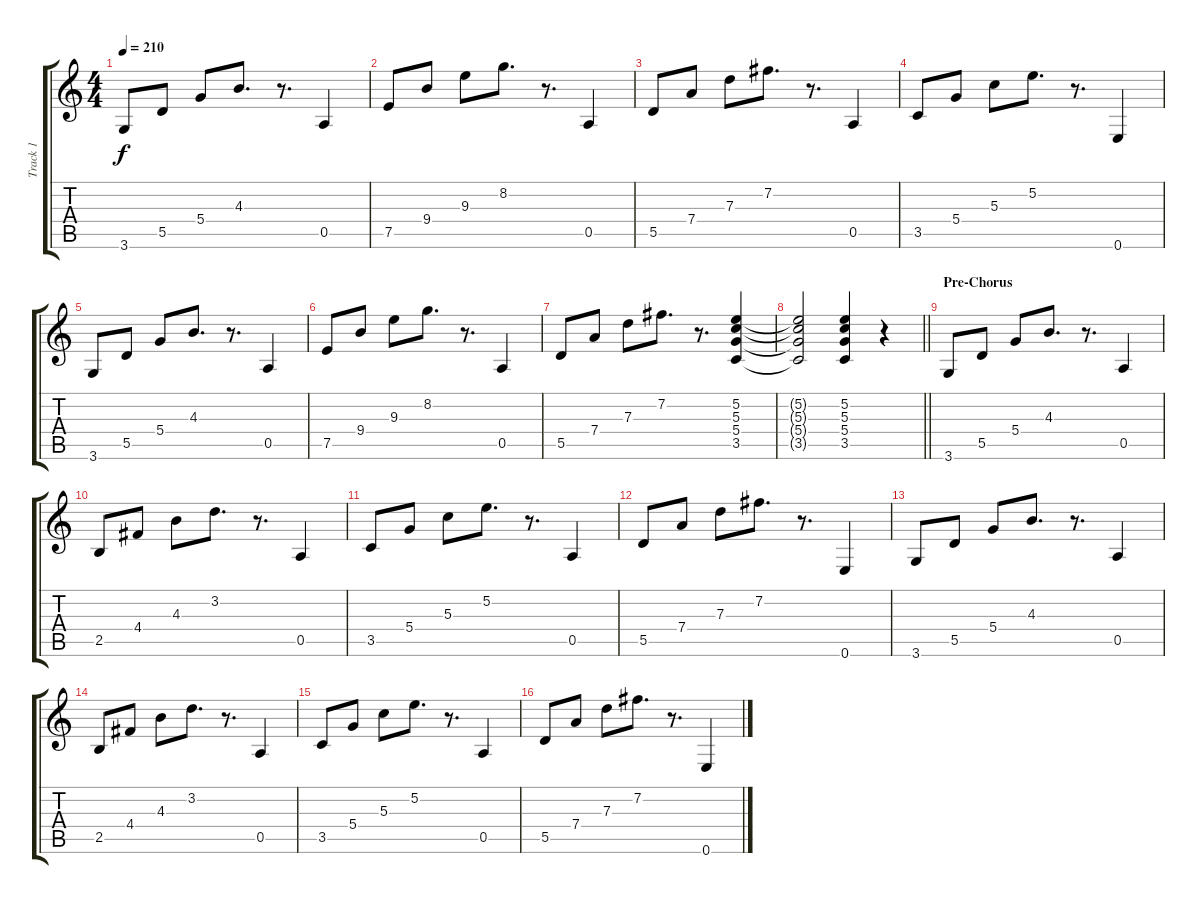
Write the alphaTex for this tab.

\track ("Track 1" "Track 1") {instrument electricguitarjazz}
\staff {score tabs}
\tuning (E4 B3 G3 D3 A2 E2) {hide}
\ts (4 4)
\tempo 210
\clef g2
\ks c
3.6.8{dy f} 5.5.8 5.4.8 4.3.8{d} r.8{d} 0.5.4 |
7.5.8 9.4.8 9.3.8 8.2.8{d} r.8{d} 0.5.4 |
5.5.8 7.4.8 7.3.8 7.2.8{d} r.8{d} 0.5.4 |
3.5.8 5.4.8 5.3.8 5.2.8{d} r.8{d} 0.6.4 |
3.6.8 5.5.8 5.4.8 4.3.8{d} r.8{d} 0.5.4 |
7.5.8 9.4.8 9.3.8 8.2.8{d} r.8{d} 0.5.4 |
5.5.8 7.4.8 7.3.8 7.2.8{d} r.8{d} (5.2 5.3 5.4 3.5).4 |
\barLineRight lightlight
(5.2{t} 5.3{t} 5.4{t} 3.5{t}).2 (5.2 5.3 5.4 3.5).4 r.4 |
\section ("" "Pre-Chorus")
3.6.8 5.5.8 5.4.8 4.3.8{d} r.8{d} 0.5.4 |
2.5.8 4.4.8 4.3.8 3.2.8{d} r.8{d} 0.5.4 |
3.5.8 5.4.8 5.3.8 5.2.8{d} r.8{d} 0.5.4 |
5.5.8 7.4.8 7.3.8 7.2.8{d} r.8{d} 0.6.4 |
3.6.8 5.5.8 5.4.8 4.3.8{d} r.8{d} 0.5.4 |
2.5.8 4.4.8 4.3.8 3.2.8{d} r.8{d} 0.5.4 |
3.5.8 5.4.8 5.3.8 5.2.8{d} r.8{d} 0.5.4 |
5.5.8 7.4.8 7.3.8 7.2.8{d} r.8{d} 0.6.4
